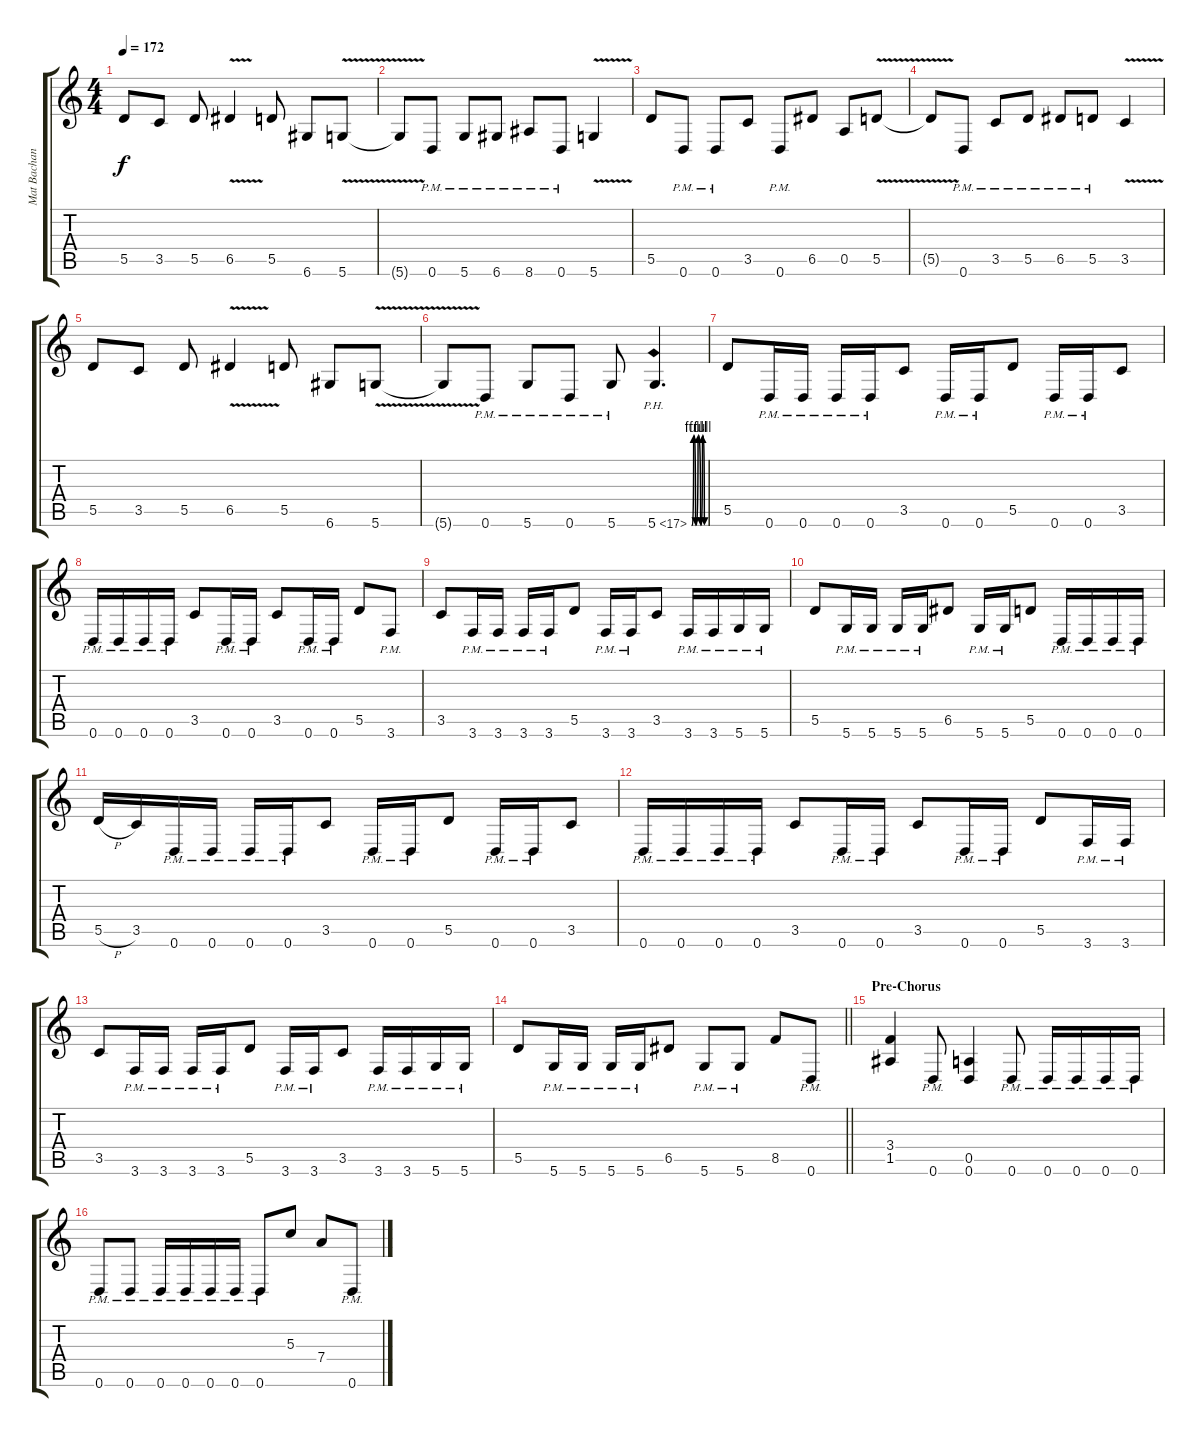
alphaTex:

\track ("Mat Bachand" "Mat Bachan") {instrument distortionguitar}
\staff {score tabs}
\tuning (E4 B3 G3 D3 A2 D2) {hide}
\ts (4 4)
\tempo 172
\clef g2
\ks c
5.5.8{dy f} 3.5.8 5.5.8 6.5{v}.4 5.5.8 6.6.8 5.6{v}.8 |
5.6{t}.8 0.6{pm}.8 5.6{pm}.8 6.6{pm}.8 8.6{pm}.8 0.6{pm}.8 5.6{v}.4 |
5.5.8 0.6{pm}.8 0.6{pm}.8 3.5.8 0.6{pm}.8 6.5.8 0.5.8 5.5{v}.8 |
5.5{t}.8 0.6{pm}.8 3.5{pm}.8 5.5{pm}.8 6.5{pm}.8 5.5{pm}.8 3.5{v}.4 |
5.5.8 3.5.8 5.5.8 6.5{v}.4 5.5.8 6.6.8 5.6{v}.8 |
5.6{t}.8 0.6{pm}.8 5.6{pm}.8 0.6{pm}.8 5.6{pm}.8 5.6{be (custom 0 0 9 4 18 0 30 4 42 0 51 4 60 0) ph 12}.4{d} |
5.5.8 0.6{pm}.16 0.6{pm}.16 0.6{pm}.16 0.6{pm}.16 3.5.8 0.6{pm}.16 0.6{pm}.16 5.5.8 0.6{pm}.16 0.6{pm}.16 3.5.8 |
0.6{pm}.16 0.6{pm}.16 0.6{pm}.16 0.6{pm}.16 3.5.8 0.6{pm}.16 0.6{pm}.16 3.5.8 0.6{pm}.16 0.6{pm}.16 5.5.8 3.6{pm}.8 |
3.5.8 3.6{pm}.16 3.6{pm}.16 3.6{pm}.16 3.6{pm}.16 5.5.8 3.6{pm}.16 3.6{pm}.16 3.5.8 3.6{pm}.16 3.6{pm}.16 5.6{pm}.16 5.6{pm}.16 |
5.5.8 5.6{pm}.16 5.6{pm}.16 5.6{pm}.16 5.6{pm}.16 6.5.8 5.6{pm}.16 5.6{pm}.16 5.5.8 0.6{pm}.16 0.6{pm}.16 0.6{pm}.16 0.6{pm}.16 |
5.5{h}.16 3.5.16 0.6{pm}.16 0.6{pm}.16 0.6{pm}.16 0.6{pm}.16 3.5.8 0.6{pm}.16 0.6{pm}.16 5.5.8 0.6{pm}.16 0.6{pm}.16 3.5.8 |
0.6{pm}.16 0.6{pm}.16 0.6{pm}.16 0.6{pm}.16 3.5.8 0.6{pm}.16 0.6{pm}.16 3.5.8 0.6{pm}.16 0.6{pm}.16 5.5.8 3.6{pm}.16 3.6{pm}.16 |
3.5.8 3.6{pm}.16 3.6{pm}.16 3.6{pm}.16 3.6{pm}.16 5.5.8 3.6{pm}.16 3.6{pm}.16 3.5.8 3.6{pm}.16 3.6{pm}.16 5.6{pm}.16 5.6{pm}.16 |
\barLineRight lightlight
5.5.8 5.6{pm}.16 5.6{pm}.16 5.6{pm}.16 5.6{pm}.16 6.5.8 5.6{pm}.8 5.6{pm}.8 8.5.8 0.6{pm}.8 |
\section ("" "Pre-Chorus")
(3.4 1.5).4 0.6{pm}.8 (0.5 0.6).4 0.6{pm}.8 0.6{pm}.16 0.6{pm}.16 0.6{pm}.16 0.6{pm}.16 |
0.6{pm}.8 0.6{pm}.8 0.6{pm}.16 0.6{pm}.16 0.6{pm}.16 0.6{pm}.16 0.6{pm}.8 5.3.8 7.4.8 0.6{pm}.8
